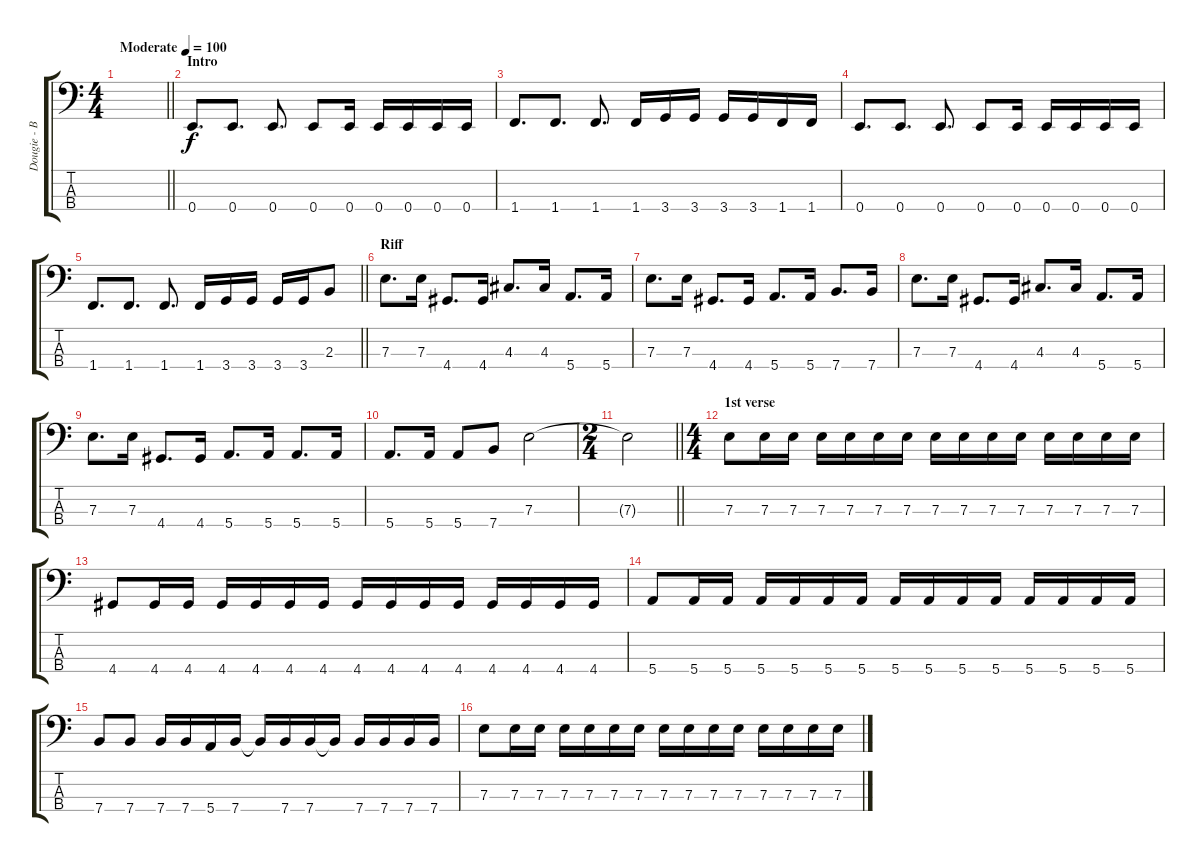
\track ("Dougie - Bass" "Dougie - B") {instrument electricbasspick}
\staff {score tabs}
\tuning (G2 D2 A1 E1) {hide}
\ts (4 4)
\tempo (100 "Moderate")
\clef f4
\barLineRight lightlight
\ks c
|
\section ("" "Intro")
0.4.8{d} 0.4.8{d} 0.4.8{d} 0.4.8 0.4.16 0.4.16 0.4.16 0.4.16 0.4.16 |
1.4.8{d} 1.4.8{d} 1.4.8{d} 1.4.16 3.4.16 3.4.16 3.4.16 3.4.16 1.4.16 1.4.16 |
0.4.8{d} 0.4.8{d} 0.4.8{d} 0.4.8 0.4.16 0.4.16 0.4.16 0.4.16 0.4.16 |
\barLineRight lightlight
1.4.8{d} 1.4.8{d} 1.4.8{d} 1.4.16 3.4.16 3.4.16 3.4.16 3.4.16 2.3.8 |
\section ("" "Riff")
7.3.8{d} 7.3.16 4.4.8{d} 4.4.16 4.3.8{d} 4.3.16 5.4.8{d} 5.4.16 |
7.3.8{d} 7.3.16 4.4.8{d} 4.4.16 5.4.8{d} 5.4.16 7.4.8{d} 7.4.16 |
7.3.8{d} 7.3.16 4.4.8{d} 4.4.16 4.3.8{d} 4.3.16 5.4.8{d} 5.4.16 |
7.3.8{d} 7.3.16 4.4.8{d} 4.4.16 5.4.8{d} 5.4.16 5.4.8{d} 5.4.16 |
5.4.8{d} 5.4.16 5.4.8 7.4.8 7.3.2 |
\ts (2 4)
\barLineRight lightlight
7.3{t}.2 |
\ts (4 4)
\section ("" "1st verse")
7.3.8 7.3.16 7.3.16 7.3.16 7.3.16 7.3.16 7.3.16 7.3.16 7.3.16 7.3.16 7.3.16 7.3.16 7.3.16 7.3.16 7.3.16 |
4.4.8 4.4.16 4.4.16 4.4.16 4.4.16 4.4.16 4.4.16 4.4.16 4.4.16 4.4.16 4.4.16 4.4.16 4.4.16 4.4.16 4.4.16 |
5.4.8 5.4.16 5.4.16 5.4.16 5.4.16 5.4.16 5.4.16 5.4.16 5.4.16 5.4.16 5.4.16 5.4.16 5.4.16 5.4.16 5.4.16 |
7.4.8 7.4.8 7.4.16 7.4.16 5.4.16 7.4.16 7.4{t}.16 7.4.16 7.4.16 7.4{t}.16 7.4.16 7.4.16 7.4.16 7.4.16 |
7.3.8 7.3.16 7.3.16 7.3.16 7.3.16 7.3.16 7.3.16 7.3.16 7.3.16 7.3.16 7.3.16 7.3.16 7.3.16 7.3.16 7.3.16
